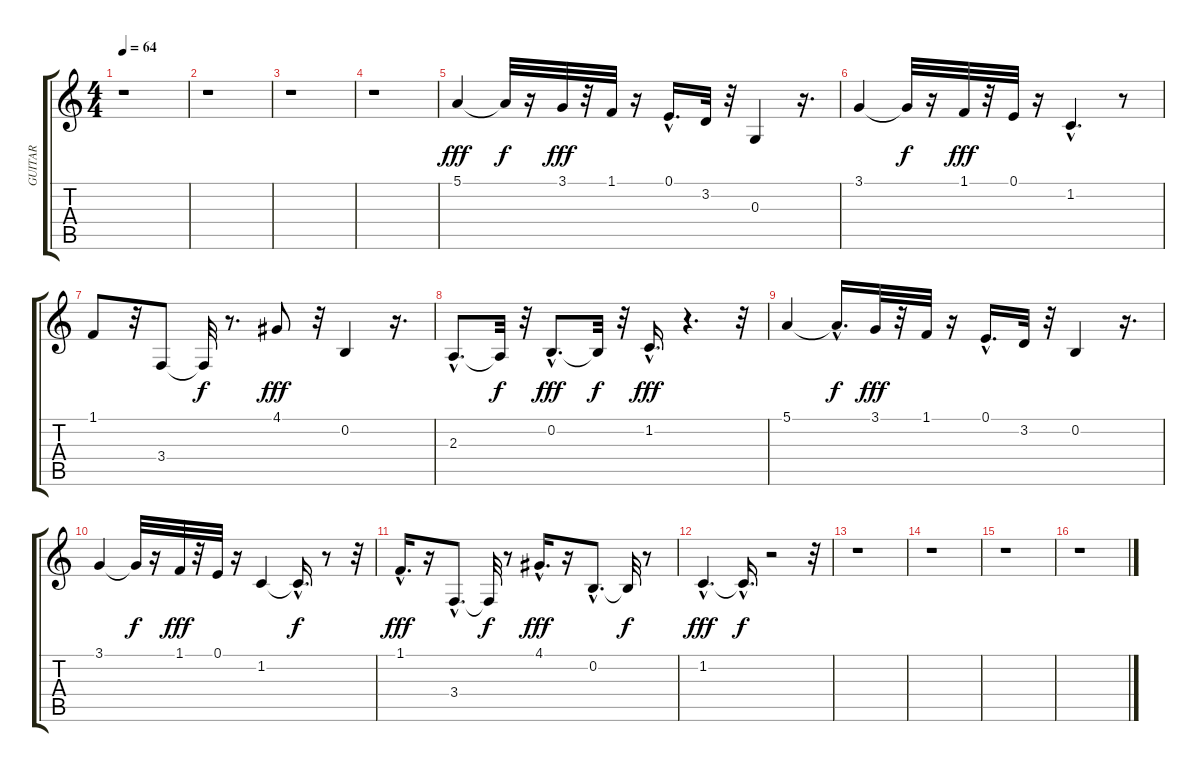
\track ("GUITAR" "GUITAR") {instrument fx5brightness}
\staff {score tabs}
\tuning (E4 B3 G3 D3 A2 E2) {hide}
\ts (4 4)
\tempo 64
\clef g2
\ks c
r.1{dy f} |
r.1 |
r.1 |
r.1 |
5.1.4{dy fff} 5.1{t}.32{dy f} r.16 3.1.32{dy fff} r.32 1.1.32 r.16 0.1{hac}.16{d} 3.2.32 r.32 0.3.4 r.16{d} |
3.1.4 3.1{t}.32{dy f} r.16 1.1.32{dy fff} r.32 0.1.32 r.16 1.2{hac}.4{d} r.8 |
1.1.8 r.32 3.4.8 3.4{t}.32{dy f} r.8{d} 4.1.8{dy fff} r.32 0.2.4 r.16{d} |
2.3{hac}.8{d} 2.3{t}.32{dy f} r.32 0.2{hac}.8{d dy fff} 0.2{t}.32{dy f} r.32 1.2{hac}.16{d dy fff} r.4{d} r.32 |
5.1.4 5.1{hac t}.16{d dy f} 3.1.32{dy fff} r.32 1.1.32 r.16 0.1{hac}.16{d} 3.2.32 r.32 0.2.4 r.16{d} |
3.1.4 3.1{t}.32{dy f} r.16 1.1.32{dy fff} r.32 0.1.32 r.16 1.2.4 1.2{hac t}.16{d dy f} r.8 r.32 |
1.1{hac}.16{d dy fff} r.16 3.4{hac}.8{d} 3.4{t}.32{dy f} r.8 4.1{hac}.16{d dy fff} r.16 0.2{hac}.8{d} 0.2{t}.32{dy f} r.8 |
1.2{hac}.4{d dy fff} 1.2{hac t}.16{d dy f} r.2 r.32 |
r.1 |
r.1 |
r.1 |
r.1
